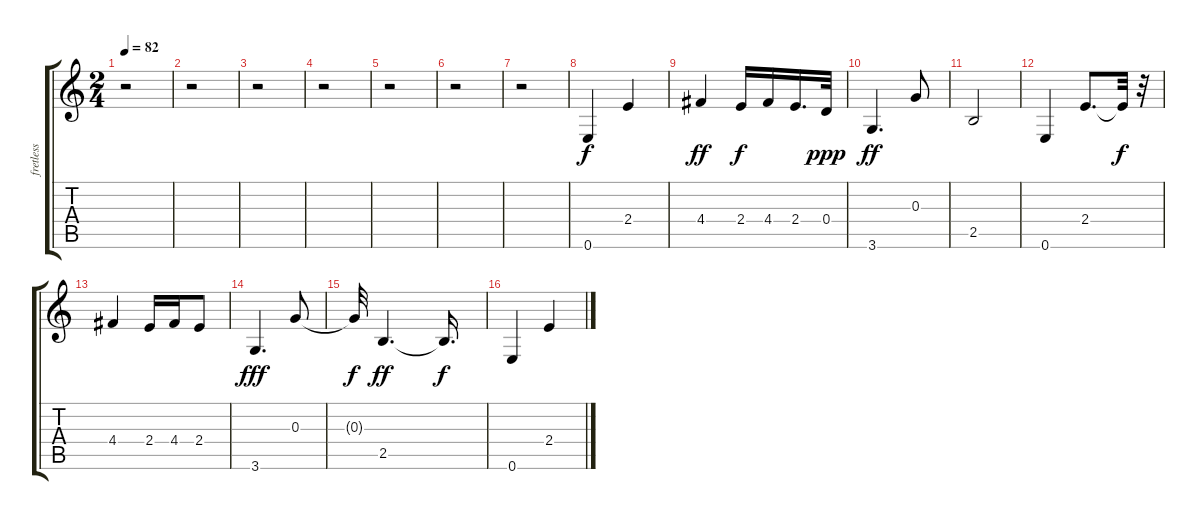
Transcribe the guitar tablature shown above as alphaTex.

\track ("fretless" "fretless") {instrument fretlessbass}
\staff {score tabs}
\tuning (E4 B3 G3 D3 A2 E2) {hide}
\ts (2 4)
\tempo 82
\clef g2
\ks c
r.2{dy f} |
r.2 |
r.2 |
r.2 |
r.2 |
r.2 |
r.2 |
0.6.4 2.4.4 |
4.4.4{dy ff} 2.4.16{dy f} 4.4.16 2.4.16{d} 0.4.32{dy ppp} |
3.6.4{d dy ff} 0.3.8 |
2.5.2 |
0.6.4 2.4.8{d} 2.4{t}.32{dy f} r.32 |
4.4.4 2.4.16 4.4.16 2.4.8 |
3.6.4{d dy fff} 0.3.8 |
0.3{t}.32{dy f} 2.5.4{d dy ff} 2.5{t}.16{d dy f} |
0.6.4 2.4.4
